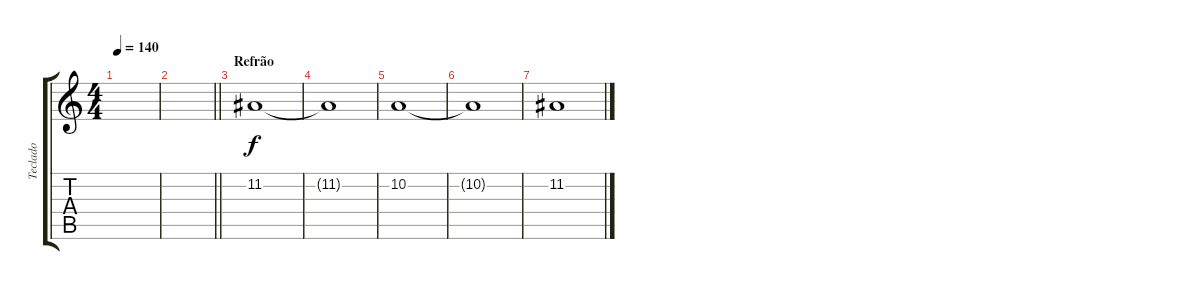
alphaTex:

\track ("Teclado" "Teclado") {instrument stringensemble1}
\staff {score tabs}
\tuning (E4 B3 G3 D3 A2 E2) {hide}
\ts (4 4)
\tempo 140
\clef g2
\ks c
|
\barLineRight lightlight
|
\section ("" "Refrão")
11.2.1 |
11.2{t}.1 |
10.2.1 |
10.2{t}.1 |
11.2.1
